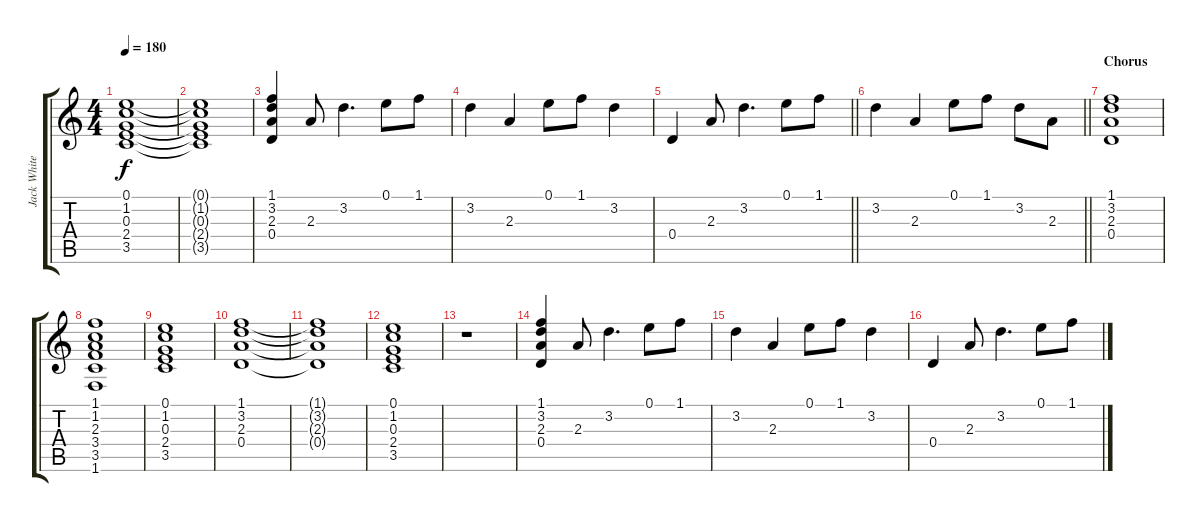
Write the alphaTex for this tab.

\track ("Jack White" "Jack White") {instrument electricguitarclean}
\staff {score tabs}
\tuning (E4 B3 G3 D3 A2 E2) {hide}
\ts (4 4)
\tempo 180
\clef g2
\ks c
(0.1 1.2 0.3 2.4 3.5).1{dy f} |
(0.1{t} 1.2{t} 0.3{t} 2.4{t} 3.5{t}).1 |
(1.1 3.2 2.3 0.4).4 2.3.8 3.2.4{d} 0.1.8 1.1.8 |
3.2.4 2.3.4 0.1.8 1.1.8 3.2.4 |
\barLineRight lightlight
0.4.4 2.3.8 3.2.4{d} 0.1.8 1.1.8 |
\barLineRight lightlight
3.2.4 2.3.4 0.1.8 1.1.8 3.2.8 2.3.8 |
\section ("" "Chorus")
(1.1 3.2 2.3 0.4).1{instrument distortionguitar} |
(1.1 1.2 2.3 3.4 3.5 1.6).1{instrument distortionguitar} |
(0.1 1.2 0.3 2.4 3.5).1{instrument distortionguitar} |
(1.1 3.2 2.3 0.4).1{instrument distortionguitar} |
(1.1{t} 3.2{t} 2.3{t} 0.4{t}).1{instrument distortionguitar} |
(0.1 1.2 0.3 2.4 3.5).1{instrument distortionguitar} |
r.1 |
(1.1 3.2 2.3 0.4).4{instrument distortionguitar} 2.3.8 3.2.4{d} 0.1.8 1.1.8 |
3.2.4{instrument distortionguitar} 2.3.4 0.1.8 1.1.8 3.2.4 |
0.4.4{instrument distortionguitar} 2.3.8 3.2.4{d} 0.1.8 1.1.8
